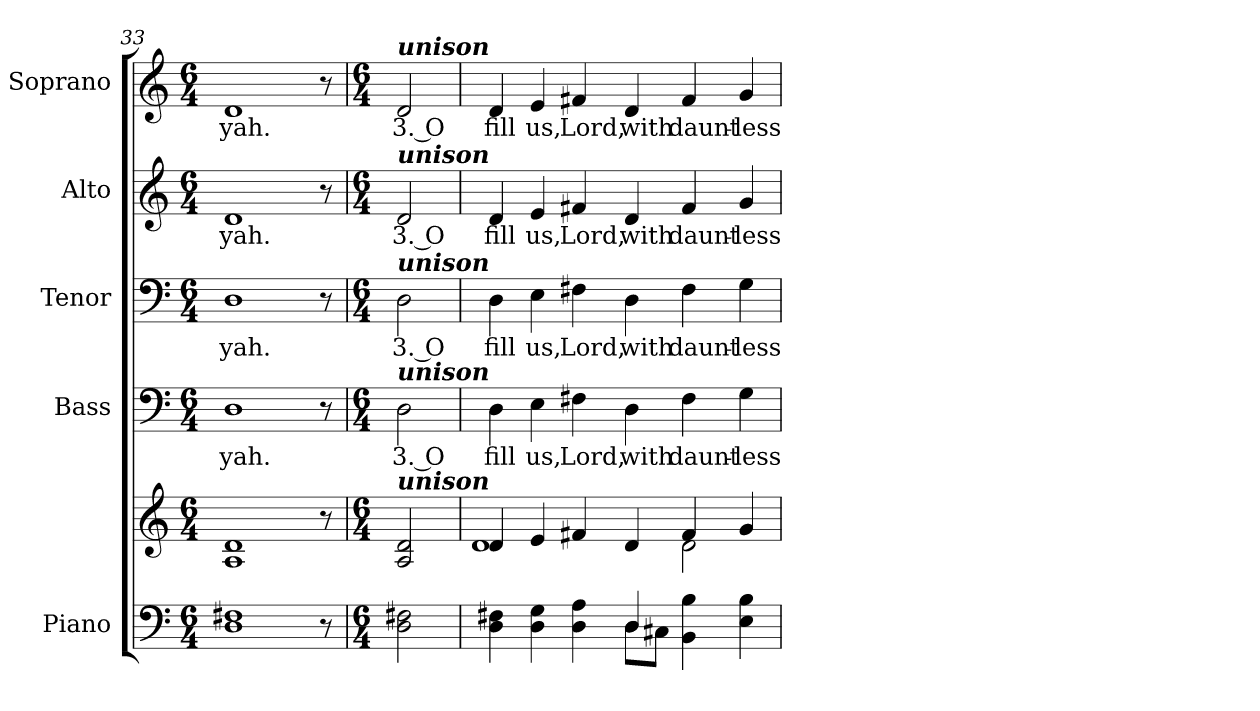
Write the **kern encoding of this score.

**kern	**kern	**kern	**text	**kern	**text	**kern	**text	**kern	**text
*part5	*part5	*part4	*part4	*part3	*part3	*part2	*part2	*part1	*part1
*staff6	*staff5	*staff4	*staff4	*staff3	*staff3	*staff2	*staff2	*staff1	*staff1
*I"Piano	*	*I"Bass	*	*I"Tenor	*	*I"Alto	*	*I"Soprano	*
*I'Pno.	*	*I'B.	*	*I'T.	*	*I'A.	*	*I'S.	*
*clefF4	*clefG2	*clefF4	*	*clefF4	*	*clefG2	*	*clefG2	*
*k[]	*k[]	*k[]	*	*k[]	*	*k[]	*	*k[]	*
*C:	*C:	*C:	*	*C:	*	*C:	*	*C:	*
*M6/4	*M6/4	*M6/4	*	*M6/4	*	*M6/4	*	*M6/4	*
=33	=33	=33	=33	=33	=33	=33	=33	=33	=33
!	!	!	!LO:LY:b:color=#000000	!	!	!	!	!	!
!	!	!	!	!	!LO:LY:b:color=#000000	!	!	!	!
!	!	!	!	!	!	!	!LO:LY:b:color=#000000	!	!
!	!	!	!	!	!	!	!	!	!LO:LY:b:color=#000000
1Di 1F#Xi	1Ai 1di	1Di	yah.	1Di	yah.	1di	yah.	1di	yah.
8r	8r	8r	.	8r	.	8r	.	8r	.
!!LO:PB:g=z
=34	=34	=34	=34	=34	=34	=34	=34	=34	=34
*M6/4	*M6/4	*M6/4	*	*M6/4	*	*M6/4	*	*M6/4	*
!	!	!	!LO:LY:b:color=#000000	!	!	!	!	!	!
!	!	!	!	!	!LO:LY:b:color=#000000	!	!	!	!
!	!	!	!	!	!	!	!LO:LY:b:color=#000000	!	!
!	!	!	!	!	!	!	!	!LO:TX:a:Bi:t=unison	!
!	!	!	!	!	!	!LO:TX:a:Bi:t=unison	!	!	!
!	!	!	!	!LO:TX:a:Bi:t=unison	!	!	!	!	!
!	!	!LO:TX:a:Bi:t=unison	!	!	!	!	!	!	!
!	!LO:TX:a:Bi:t=unison	!	!	!	!	!	!	!	!
!	!	!	!	!	!	!	!	!	!LO:LY:b:color=#000000
2Di\ 2F#Xi	2Ai/ 2di	2Di\	3. O	2Di\	3. O	2di/	3. O	2di/	3. O
=35	=35	=35	=35	=35	=35	=35	=35	=35	=35
*^	*^	*	*	*	*	*	*	*	*
!	!	!	!	!	!LO:LY:b:color=#000000	!	!	!	!	!	!
!	!	!	!	!	!	!	!LO:LY:b:color=#000000	!	!	!	!
!	!	!	!	!	!	!	!	!	!LO:LY:b:color=#000000	!	!
!	!	!	!	!	!	!	!	!	!	!	!LO:LY:b:color=#000000
4Di\ 4F#Xi	2.ryy	4di/	1di	4Di\	fill	4Di\	fill	4di/	fill	4di/	fill
!	!	!	!	!	!LO:LY:b:color=#000000	!	!	!	!	!	!
!	!	!	!	!	!	!	!LO:LY:b:color=#000000	!	!	!	!
!	!	!	!	!	!	!	!	!	!LO:LY:b:color=#000000	!	!
!	!	!	!	!	!	!	!	!	!	!	!LO:LY:b:color=#000000
4Di\ 4Gi	.	4ei/	.	4Ei\	us,	4Ei\	us,	4ei/	us,	4ei/	us,
!	!	!	!	!	!LO:LY:b:color=#000000	!	!	!	!	!	!
!	!	!	!	!	!	!	!LO:LY:b:color=#000000	!	!	!	!
!	!	!	!	!	!	!	!	!	!LO:LY:b:color=#000000	!	!
!	!	!	!	!	!	!	!	!	!	!	!LO:LY:b:color=#000000
4Di\ 4Ai	.	4f#Xi/	.	4F#Xi\	Lord,	4F#Xi\	Lord,	4f#Xi/	Lord,	4f#Xi/	Lord,
!	!	!	!	!	!LO:LY:b:color=#000000	!	!	!	!	!	!
!	!	!	!	!	!	!	!LO:LY:b:color=#000000	!	!	!	!
!	!	!	!	!	!	!	!	!	!LO:LY:b:color=#000000	!	!
!	!	!	!	!	!	!	!	!	!	!	!LO:LY:b:color=#000000
4Di/	8Di\L	4di/	.	4Di\	with	4Di\	with	4di/	with	4di/	with
.	8C#Xi\J	.	.	.	.	.	.	.	.	.	.
!	!	!	!	!	!LO:LY:b:color=#000000	!	!	!	!	!	!
!	!	!	!	!	!	!	!LO:LY:b:color=#000000	!	!	!	!
!	!	!	!	!	!	!	!	!	!LO:LY:b:color=#000000	!	!
!	!	!	!	!	!	!	!	!	!	!	!LO:LY:b:color=#000000
4BBi\ 4Bi	4ryy	4f#i/	2di\	4F#i\	daunt-	4F#i\	daunt-	4f#i/	daunt-	4f#i/	daunt-
!	!	!	!	!	!LO:LY:b:color=#000000	!	!	!	!	!	!
!	!	!	!	!	!	!	!LO:LY:b:color=#000000	!	!	!	!
!	!	!	!	!	!	!	!	!	!LO:LY:b:color=#000000	!	!
!	!	!	!	!	!	!	!	!	!	!	!LO:LY:b:color=#000000
4Ei\ 4Bi	4ryy	4gi/	.	4Gi\	-less	4Gi\	-less	4gi/	-less	4gi/	-less
*v	*v	*	*	*	*	*	*	*	*	*	*
*	*v	*v	*	*	*	*	*	*	*	*
=	=	=	=	=	=	=	=	=	=
*-	*-	*-	*-	*-	*-	*-	*-	*-	*-
